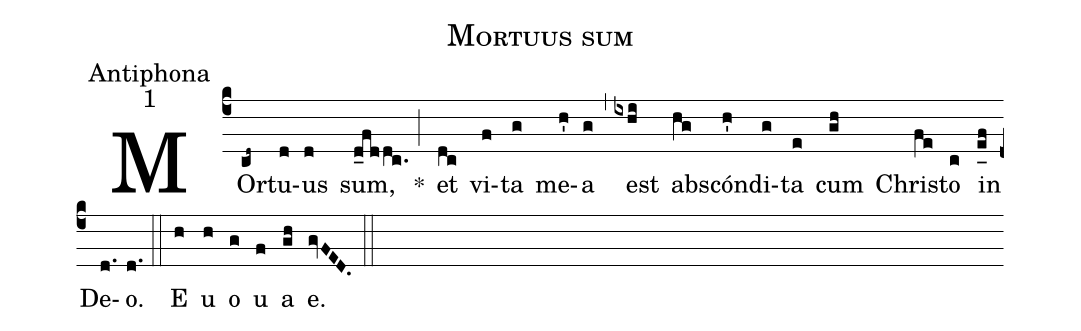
name:Mortuus sum;
office-part:Antiphona;
mode:1;
%%
(c4) MOr(cd~)tu(d)us(d) sum,(d_fddc.) <clear>*(;) et(dc) vi(f)ta(g) me(h')a(g) (,) est(ixhi) abs(hg)cón(h')di(g)ta(e) cum(gh) Chri(fe)sto(c) in(e_[uh:l]f) De(d.)o.(d.) (::) <eu>E(h) u(h) o(g) u(f) a(gh) e.</eu>(gvFED.) (::)
